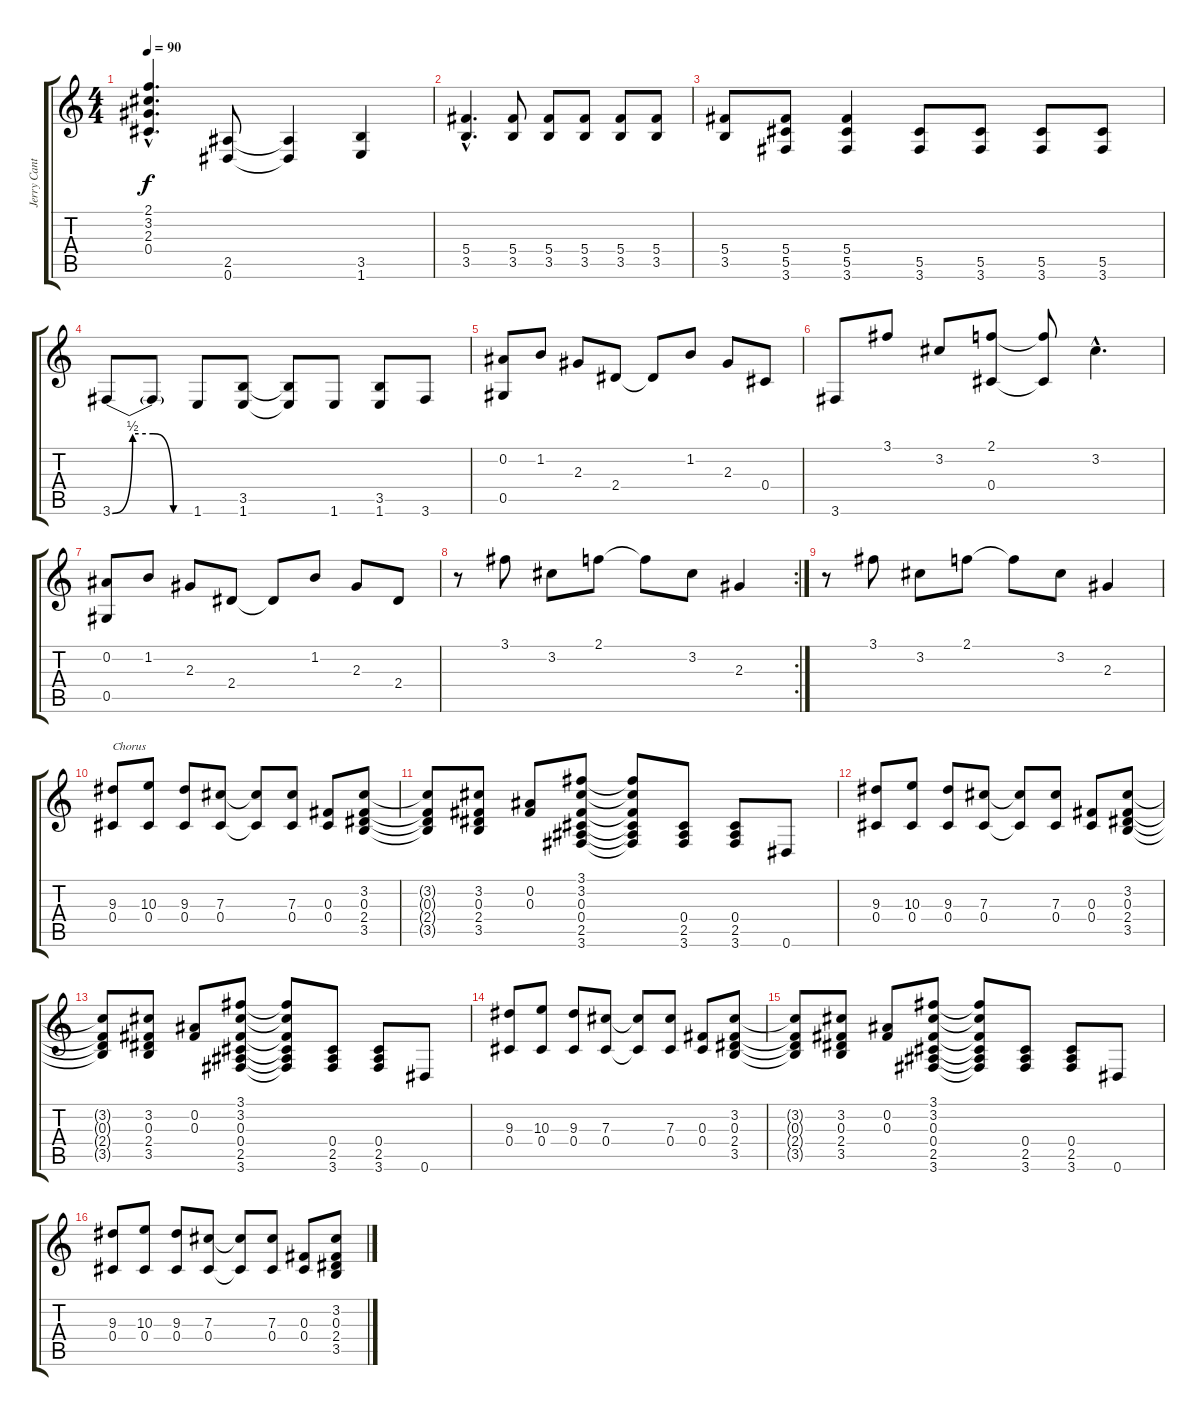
\track ("Jerry Cantrell" "Jerry Cant") {instrument acousticguitarsteel}
\staff {score tabs}
\tuning (Eb4 Bb3 Gb3 Db3 Ab2 Eb2) {hide}
\ts (4 4)
\tempo 90
\clef g2
\ks c
(2.1{hac} 3.2{hac} 2.3{hac} 0.4{hac}).4{d dy f} (2.5 0.6).8 (2.5{t} 0.6{t}).4 (3.5 1.6).4 |
(5.4{hac} 3.5{hac}).4{d} (5.4 3.5).8 (5.4 3.5).8 (5.4 3.5).8 (5.4 3.5).8 (5.4 3.5).8 |
(5.4 3.5).8 (5.4 5.5 3.6).8 (5.4 5.5 3.6).4 (5.5 3.6).8 (5.5 3.6).8 (5.5 3.6).8 (5.5 3.6).8 |
3.6{be (custom 0 0 15 2 30 2 45 0 60 0)}.8 3.6{t}.8 1.6.8 (3.5 1.6).8 (3.5{t} 1.6{t}).8 1.6.8 (3.5 1.6).8 3.6.8 |
(0.2 0.5).8 1.2.8 2.3.8 2.4.8 2.4{t}.8 1.2.8 2.3.8 0.4.8 |
3.6.8 3.1.8 3.2.8 (2.1 0.4).8 (2.1{t} 0.4{t}).8 3.2{hac}.4{d} |
(0.2 0.5).8 1.2.8 2.3.8 2.4.8 2.4{t}.8 1.2.8 2.3.8 2.4.8 |
\rc 2
r.8 3.1.8 3.2.8 2.1.8 2.1{t}.8 3.2.8 2.3.4 |
r.8 3.1.8 3.2.8 2.1.8 2.1{t}.8 3.2.8 2.3.4 |
(9.3 0.4).8{txt "Chorus"} (10.3 0.4).8 (9.3 0.4).8 (7.3 0.4).8 (7.3{t} 0.4{t}).8 (7.3 0.4).8 (0.3 0.4).8 (3.2 0.3 2.4 3.5).8 |
(3.2{t} 0.3{t} 2.4{t} 3.5{t}).8 (3.2 0.3 2.4 3.5).8 (0.2 0.3).8 (3.1 3.2 0.3 0.4 2.5 3.6).8 (3.1{t} 3.2{t} 0.3{t} 0.4{t} 2.5{t} 3.6{t}).8 (0.4 2.5 3.6).8 (0.4 2.5 3.6).8 0.6.8 |
(9.3 0.4).8 (10.3 0.4).8 (9.3 0.4).8 (7.3 0.4).8 (7.3{t} 0.4{t}).8 (7.3 0.4).8 (0.3 0.4).8 (3.2 0.3 2.4 3.5).8 |
(3.2{t} 0.3{t} 2.4{t} 3.5{t}).8 (3.2 0.3 2.4 3.5).8 (0.2 0.3).8 (3.1 3.2 0.3 0.4 2.5 3.6).8 (3.1{t} 3.2{t} 0.3{t} 0.4{t} 2.5{t} 3.6{t}).8 (0.4 2.5 3.6).8 (0.4 2.5 3.6).8 0.6.8 |
(9.3 0.4).8 (10.3 0.4).8 (9.3 0.4).8 (7.3 0.4).8 (7.3{t} 0.4{t}).8 (7.3 0.4).8 (0.3 0.4).8 (3.2 0.3 2.4 3.5).8 |
(3.2{t} 0.3{t} 2.4{t} 3.5{t}).8 (3.2 0.3 2.4 3.5).8 (0.2 0.3).8 (3.1 3.2 0.3 0.4 2.5 3.6).8 (3.1{t} 3.2{t} 0.3{t} 0.4{t} 2.5{t} 3.6{t}).8 (0.4 2.5 3.6).8 (0.4 2.5 3.6).8 0.6.8 |
(9.3 0.4).8 (10.3 0.4).8 (9.3 0.4).8 (7.3 0.4).8 (7.3{t} 0.4{t}).8 (7.3 0.4).8 (0.3 0.4).8 (3.2 0.3 2.4 3.5).8
